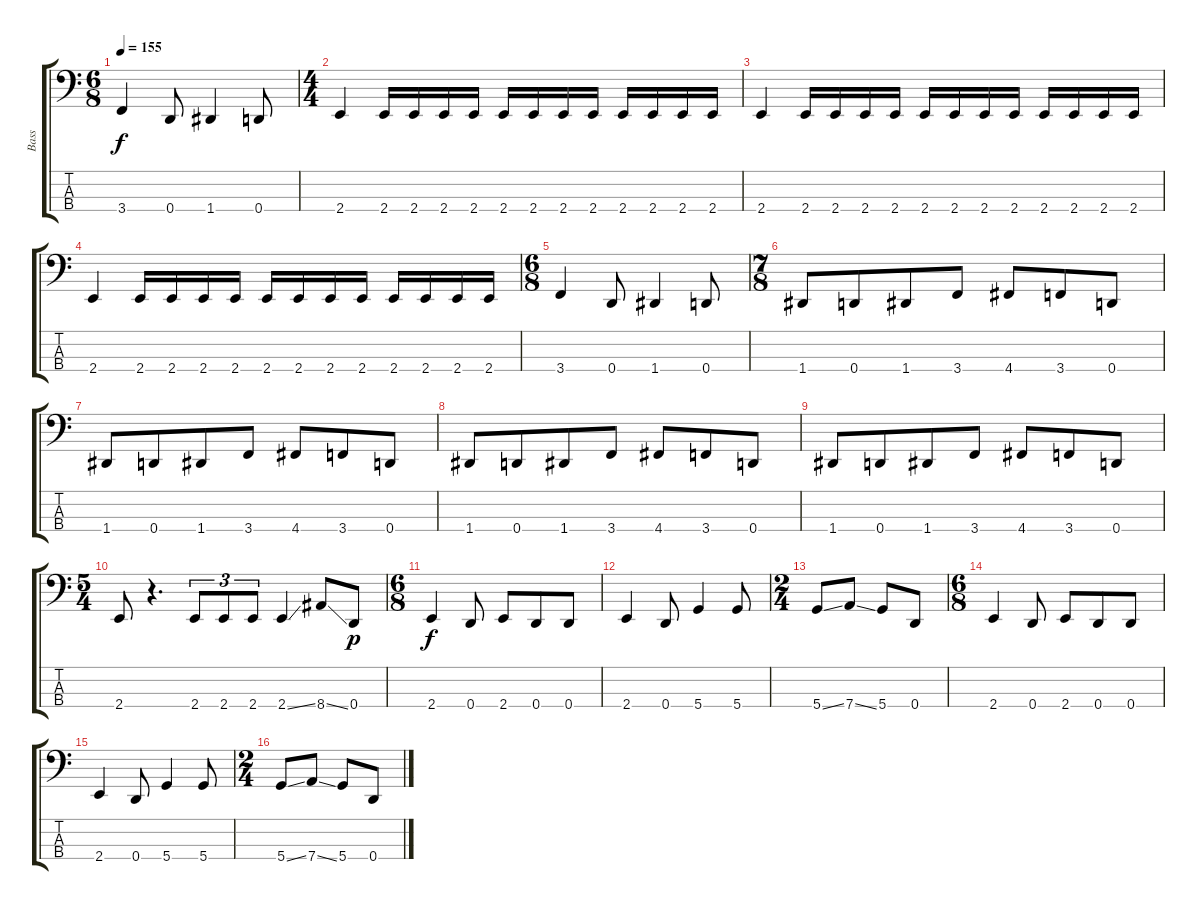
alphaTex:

\track ("Bass" "Bass") {instrument electricbasspick}
\staff {score tabs}
\tuning (G2 D2 A1 D1) {hide}
\ts (6 8)
\tempo 155
\clef f4
\ks c
3.4.4{dy f} 0.4.8 1.4.4 0.4.8 |
\ts (4 4)
2.4.4 2.4.16 2.4.16 2.4.16 2.4.16 2.4.16 2.4.16 2.4.16 2.4.16 2.4.16 2.4.16 2.4.16 2.4.16 |
2.4.4 2.4.16 2.4.16 2.4.16 2.4.16 2.4.16 2.4.16 2.4.16 2.4.16 2.4.16 2.4.16 2.4.16 2.4.16 |
2.4.4 2.4.16 2.4.16 2.4.16 2.4.16 2.4.16 2.4.16 2.4.16 2.4.16 2.4.16 2.4.16 2.4.16 2.4.16 |
\ts (6 8)
3.4.4 0.4.8 1.4.4 0.4.8 |
\ts (7 8)
1.4.8 0.4.8 1.4.8 3.4.8 4.4.8 3.4.8 0.4.8 |
1.4.8 0.4.8 1.4.8 3.4.8 4.4.8 3.4.8 0.4.8 |
1.4.8 0.4.8 1.4.8 3.4.8 4.4.8 3.4.8 0.4.8 |
1.4.8 0.4.8 1.4.8 3.4.8 4.4.8 3.4.8 0.4.8 |
\ts (5 4)
2.4.8 r.4{d} 2.4.8{tu (3 2)} 2.4.8{tu (3 2)} 2.4.8{tu (3 2)} 2.4{ss}.4 8.4{ss}.8 0.4.8{dy p} |
\ts (6 8)
2.4.4{dy f} 0.4.8 2.4.8 0.4.8 0.4.8 |
2.4.4 0.4.8 5.4.4 5.4.8 |
\ts (2 4)
5.4{ss}.8 7.4{ss}.8 5.4.8 0.4.8 |
\ts (6 8)
2.4.4 0.4.8 2.4.8 0.4.8 0.4.8 |
2.4.4 0.4.8 5.4.4 5.4.8 |
\ts (2 4)
5.4{ss}.8 7.4{ss}.8 5.4.8 0.4.8
